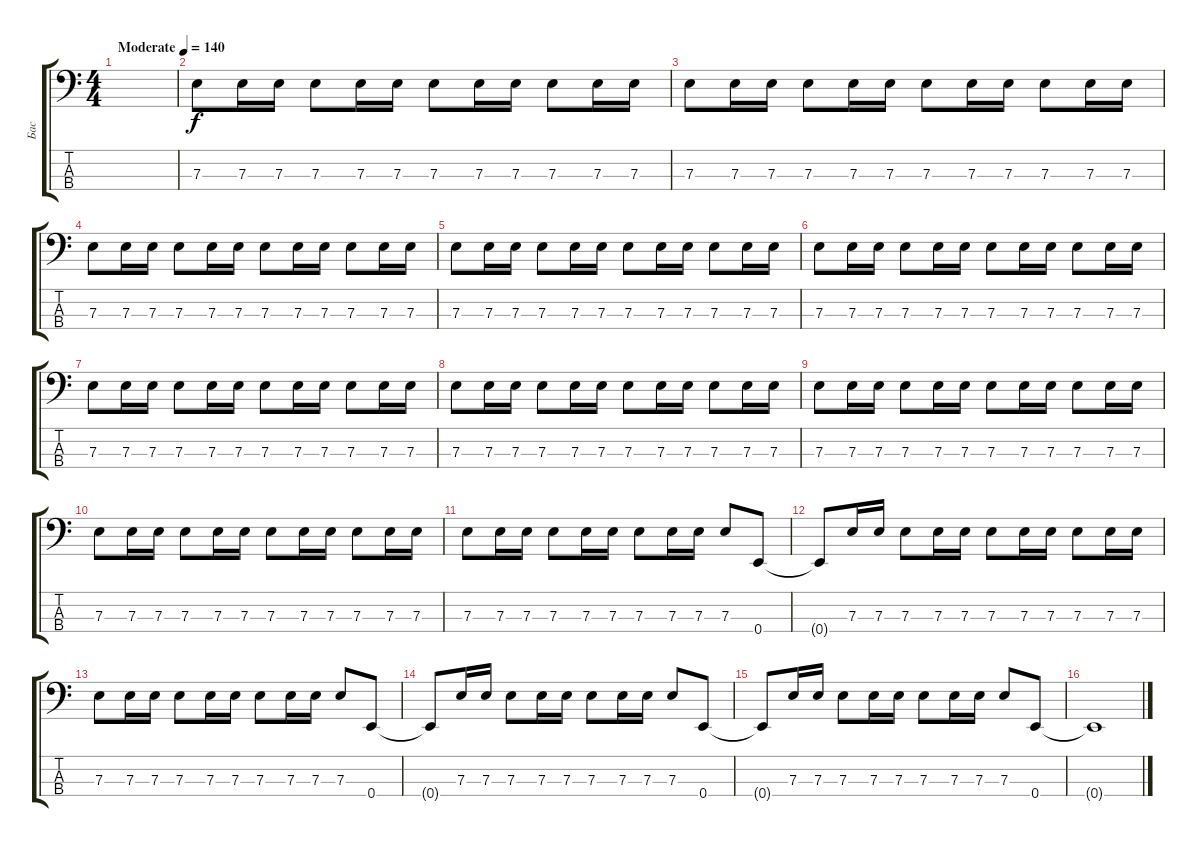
\track ("Бас" "Бас") {instrument electricbassfinger}
\staff {score tabs}
\tuning (G2 D2 A1 E1) {hide}
\ts (4 4)
\tempo (140 "Moderate")
\clef f4
\ks c
|
7.3.8 7.3.16 7.3.16 7.3.8 7.3.16 7.3.16 7.3.8 7.3.16 7.3.16 7.3.8 7.3.16 7.3.16 |
7.3.8 7.3.16 7.3.16 7.3.8 7.3.16 7.3.16 7.3.8 7.3.16 7.3.16 7.3.8 7.3.16 7.3.16 |
7.3.8 7.3.16 7.3.16 7.3.8 7.3.16 7.3.16 7.3.8 7.3.16 7.3.16 7.3.8 7.3.16 7.3.16 |
7.3.8 7.3.16 7.3.16 7.3.8 7.3.16 7.3.16 7.3.8 7.3.16 7.3.16 7.3.8 7.3.16 7.3.16 |
7.3.8 7.3.16 7.3.16 7.3.8 7.3.16 7.3.16 7.3.8 7.3.16 7.3.16 7.3.8 7.3.16 7.3.16 |
7.3.8 7.3.16 7.3.16 7.3.8 7.3.16 7.3.16 7.3.8 7.3.16 7.3.16 7.3.8 7.3.16 7.3.16 |
7.3.8 7.3.16 7.3.16 7.3.8 7.3.16 7.3.16 7.3.8 7.3.16 7.3.16 7.3.8 7.3.16 7.3.16 |
7.3.8 7.3.16 7.3.16 7.3.8 7.3.16 7.3.16 7.3.8 7.3.16 7.3.16 7.3.8 7.3.16 7.3.16 |
7.3.8 7.3.16 7.3.16 7.3.8 7.3.16 7.3.16 7.3.8 7.3.16 7.3.16 7.3.8 7.3.16 7.3.16 |
7.3.8 7.3.16 7.3.16 7.3.8 7.3.16 7.3.16 7.3.8 7.3.16 7.3.16 7.3.8 0.4.8 |
0.4{t}.8 7.3.16 7.3.16 7.3.8 7.3.16 7.3.16 7.3.8 7.3.16 7.3.16 7.3.8 7.3.16 7.3.16 |
7.3.8 7.3.16 7.3.16 7.3.8 7.3.16 7.3.16 7.3.8 7.3.16 7.3.16 7.3.8 0.4.8 |
0.4{t}.8 7.3.16 7.3.16 7.3.8 7.3.16 7.3.16 7.3.8 7.3.16 7.3.16 7.3.8 0.4.8 |
0.4{t}.8 7.3.16 7.3.16 7.3.8 7.3.16 7.3.16 7.3.8 7.3.16 7.3.16 7.3.8 0.4.8 |
0.4{t}.1
